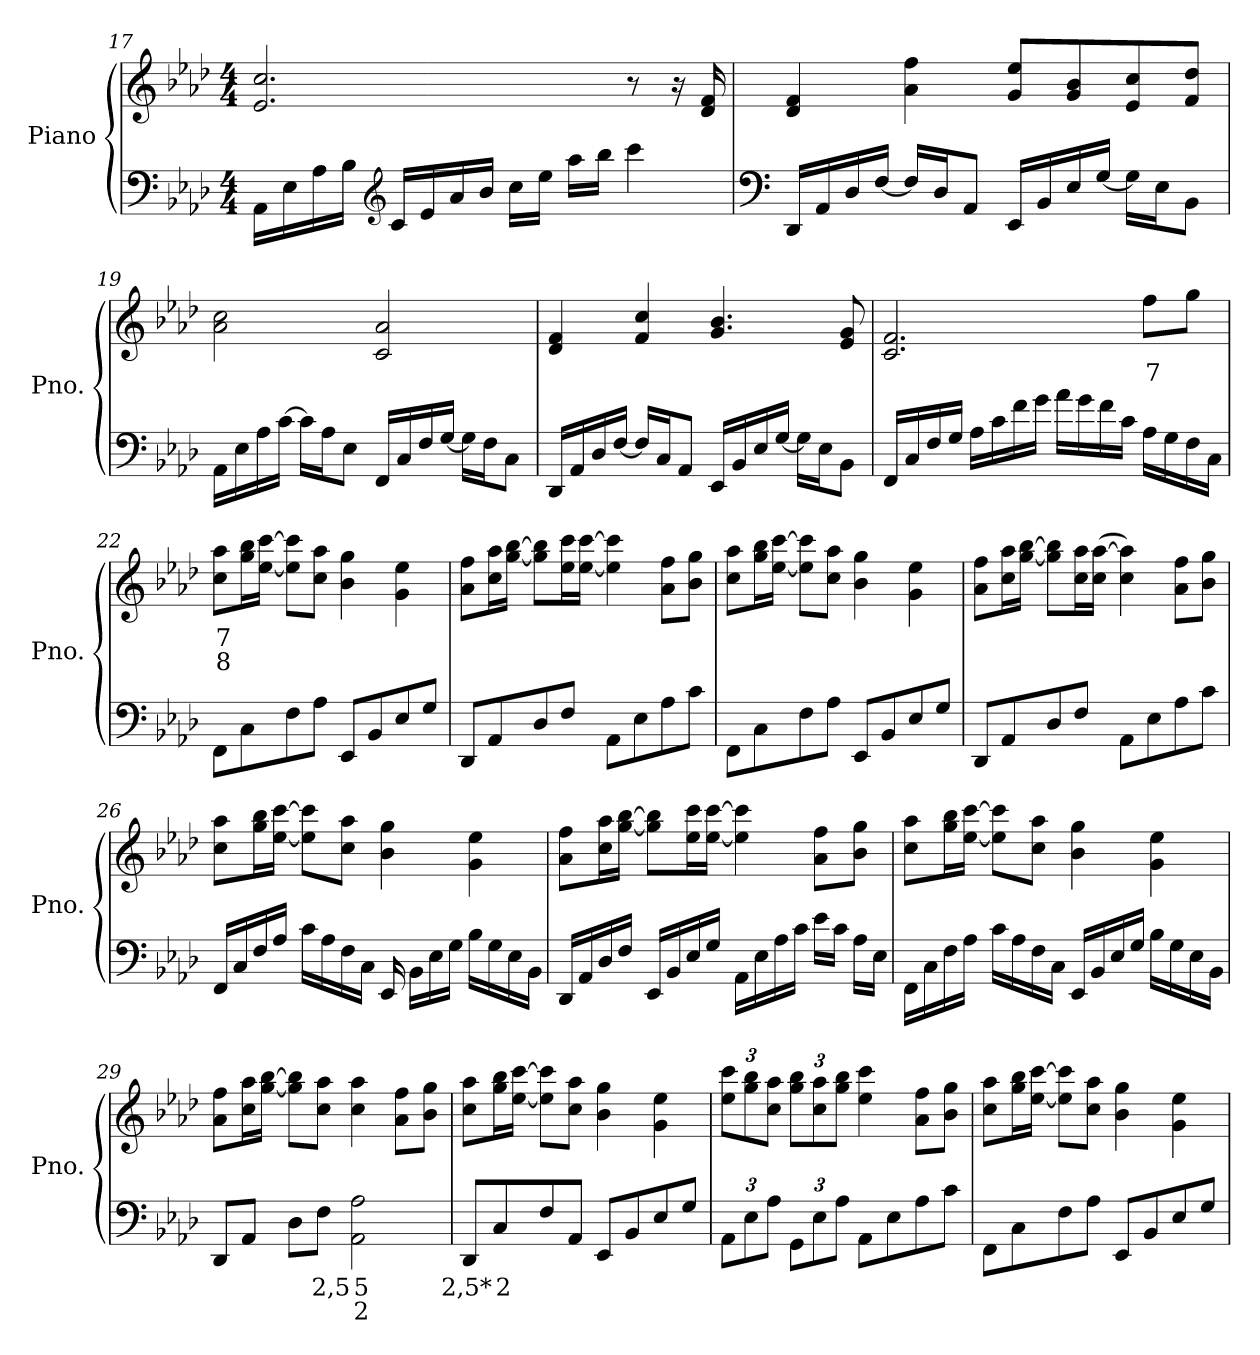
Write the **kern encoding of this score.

**kern	**text	**text	**kern	**text	**text
*part1	*part1	*part1	*part1	*part1	*part1
*staff2	*staff2	*staff2	*staff1	*staff1	*staff1
*I"Piano	*	*	*	*	*
*I'Pno.	*	*	*	*	*
!!LO:LB:g=z
*clefF4	*	*	*clefG2	*	*
*k[b-e-a-d-]	*	*	*k[b-e-a-d-]	*	*
*M4/4	*	*	*M4/4	*	*
=17	=17	=17	=17	=17	=17
16AA-i\LL	.	.	2.e-j/ 2.ccZ/	.	.
16E-i\	.	.	.	.	.
16A-i\	.	.	.	.	.
16B-i\JJ	.	.	.	.	.
*clefG2	*	*	*	*	*
16ci/LL	.	.	.	.	.
16e-i/	.	.	.	.	.
16a-i/	.	.	.	.	.
16b-i/JJ	.	.	.	.	.
16cci\LL	.	.	.	.	.
16ee-i\JJ	.	.	.	.	.
16aa-i\LL	.	.	.	.	.
16bb-i\JJ	.	.	.	.	.
4ccci\	.	.	8r	.	.
.	.	.	16r	.	.
.	.	.	16d-j/ 16fZ/	.	.
=18	=18	=18	=18	=18	=18
*clefF4	*	*	*	*	*
16DD-i/LL	.	.	4d-j/ 4fZ/	.	.
16AA-i/	.	.	.	.	.
16D-i/	.	.	.	.	.
[16Fi/JJ	.	.	.	.	.
16Fi/LL]	.	.	4a-j\ 4ffZ\	.	.
16D-i/J	.	.	.	.	.
8AA-i/J	.	.	.	.	.
16EE-i/LL	.	.	8gj/ 8ee-Z/L	.	.
16BB-i/	.	.	.	.	.
16E-i/	.	.	8gj/ 8b-Z/	.	.
[16Gi/JJ	.	.	.	.	.
16Gi\LL]	.	.	8e-j/ 8ccZ/	.	.
16E-i\J	.	.	.	.	.
8BB-i\J	.	.	8fj/ 8dd-Z/J	.	.
!!LO:PB:g=z
=19	=19	=19	=19	=19	=19
16AA-i\LL	.	.	2a-j\ 2ccZ\	.	.
16E-i\	.	.	.	.	.
16A-i\	.	.	.	.	.
[16ci\JJ	.	.	.	.	.
16ci\LL]	.	.	.	.	.
16A-i\J	.	.	.	.	.
8E-i\J	.	.	.	.	.
16FFi/LL	.	.	2cj/ 2a-Z/	.	.
16Ci/	.	.	.	.	.
16Fi/	.	.	.	.	.
[16Gi/JJ	.	.	.	.	.
16Gi\LL]	.	.	.	.	.
16Fi\J	.	.	.	.	.
8Ci\J	.	.	.	.	.
=20	=20	=20	=20	=20	=20
16DD-i/LL	.	.	4d-j/ 4fZ/	.	.
16AA-i/	.	.	.	.	.
16D-i/	.	.	.	.	.
[16Fi/JJ	.	.	.	.	.
16Fi/LL]	.	.	4fj/ 4ccZ/	.	.
16Ci/J	.	.	.	.	.
8AA-i/J	.	.	.	.	.
16EE-i/LL	.	.	4.gj/ 4.b-Z/	.	.
16BB-i/	.	.	.	.	.
16E-i/	.	.	.	.	.
[16Gi/JJ	.	.	.	.	.
16Gi\LL]	.	.	.	.	.
16E-i\J	.	.	.	.	.
8BB-i\J	.	.	8e-j/ 8gZ/	.	.
!!LO:LB:g=z
=21	=21	=21	=21	=21	=21
16FFi/LL	.	.	2.cj/ 2.fZ/	.	.
16Ci/	.	.	.	.	.
16Fi/	.	.	.	.	.
16Gi/JJ	.	.	.	.	.
16A-i\LL	.	.	.	.	.
16ci\	.	.	.	.	.
16fi\	.	.	.	.	.
16gi\JJ	.	.	.	.	.
16a-i\LL	.	.	.	.	.
16gi\	.	.	.	.	.
16fi\	.	.	.	.	.
16ci\JJ	.	.	.	.	.
!	!	!	!	!LO:LY:b	!
16A-i\LL	.	.	8ffV\L	7	.
16Gi\	.	.	.	.	.
16Fi\	.	.	8ggV\J	.	.
16Ci\JJ	.	.	.	.	.
=22	=22	=22	=22	=22	=22
!	!	!	!	!LO:LY:b	!LO:LY:b
8FFi\L	.	.	8ccN\ 8aa-V\L	7	8
8Ci\	.	.	16ggN\ 16bb-V\L	.	.
.	.	.	[16ee-N\ [16cccV\JJ	.	.
8Fi\	.	.	8ee-N\] 8cccV\]L	.	.
8A-i\J	.	.	8ccN\ 8aa-V\J	.	.
8EE-i/L	.	.	4b-N\ 4ggV\	.	.
8BB-i/	.	.	.	.	.
8E-i/	.	.	4gN\ 4ee-V\	.	.
8Gi/J	.	.	.	.	.
=23	=23	=23	=23	=23	=23
8DD-i/L	.	.	8a-N\ 8ffV\L	.	.
8AA-i/	.	.	16ccN\ 16aa-V\L	.	.
.	.	.	[16ggN\ [16bb-V\JJ	.	.
8D-i/	.	.	8ggN\] 8bb-V\]L	.	.
8Fi/J	.	.	16ee-N\ 16cccV\L	.	.
.	.	.	[16ee-N\ [16cccV\JJ	.	.
8AA-i\L	.	.	4ee-N\] 4cccV\]	.	.
8E-i\	.	.	.	.	.
8A-i\	.	.	8a-N\ 8ffV\L	.	.
8ci\J	.	.	8b-N\ 8ggV\J	.	.
!!LO:LB:g=z
=24	=24	=24	=24	=24	=24
8FFi\L	.	.	8ccN\ 8aa-V\L	.	.
8Ci\	.	.	16ggN\ 16bb-V\L	.	.
.	.	.	[16ee-N\ [16cccV\JJ	.	.
8Fi\	.	.	8ee-N\] 8cccV\]L	.	.
8A-i\J	.	.	8ccN\ 8aa-V\J	.	.
8EE-i/L	.	.	4b-N\ 4ggV\	.	.
8BB-i/	.	.	.	.	.
8E-i/	.	.	4gN\ 4ee-V\	.	.
8Gi/J	.	.	.	.	.
=25	=25	=25	=25	=25	=25
8DD-i/L	.	.	8a-N\ 8ffV\L	.	.
8AA-i/	.	.	16ccN\ 16aa-V\L	.	.
.	.	.	[16ggN\ [16bb-V\JJ	.	.
8D-i/	.	.	8ggN\] 8bb-V\]L	.	.
8Fi/J	.	.	16ccN\ 16aa-V\L	.	.
.	.	.	(<16ccN\ [16aa-V\JJ	.	.
8AA-i\L	.	.	4ccN\ 4aa-V\])	.	.
8E-i\	.	.	.	.	.
8A-i\	.	.	8a-N\ 8ffV\L	.	.
8ci\J	.	.	8b-N\ 8ggV\J	.	.
=26	=26	=26	=26	=26	=26
16FFi/LL	.	.	8ccN\ 8aa-V\L	.	.
16Ci/	.	.	.	.	.
16Fi/	.	.	16ggN\ 16bb-V\L	.	.
16A-i/JJ	.	.	[16ee-N\ [16cccV\JJ	.	.
16ci\LL	.	.	8ee-N\] 8cccV\]L	.	.
16A-i\	.	.	.	.	.
16Fi\	.	.	8ccN\ 8aa-V\J	.	.
16Ci\JJ	.	.	.	.	.
16EE-i/	.	.	4b-N\ 4ggV\	.	.
16BB-i\LL	.	.	.	.	.
16E-i\	.	.	.	.	.
16Gi\JJ	.	.	.	.	.
16B-i\LL	.	.	4gN\ 4ee-V\	.	.
16Gi\	.	.	.	.	.
16E-i\	.	.	.	.	.
16BB-i\JJ	.	.	.	.	.
!!LO:LB:g=z
=27	=27	=27	=27	=27	=27
16DD-i/LL	.	.	8a-N\ 8ffV\L	.	.
16AA-i/	.	.	.	.	.
16D-i/	.	.	16ccN\ 16aa-V\L	.	.
16Fi/JJ	.	.	[16ggN\ [16bb-V\JJ	.	.
16EE-i/LL	.	.	8ggN\] 8bb-V\]L	.	.
16BB-i/	.	.	.	.	.
16E-i/	.	.	16ee-N\ 16cccV\L	.	.
16Gi/JJ	.	.	[16ee-N\ [16cccV\JJ	.	.
16AA-i\LL	.	.	4ee-N\] 4cccV\]	.	.
16E-i\	.	.	.	.	.
16A-i\	.	.	.	.	.
16ci\JJ	.	.	.	.	.
16e-i\LL	.	.	8a-N\ 8ffV\L	.	.
16ci\JJ	.	.	.	.	.
16A-i\LL	.	.	8b-N\ 8ggV\J	.	.
16E-i\JJ	.	.	.	.	.
=28	=28	=28	=28	=28	=28
16FFi\LL	.	.	8ccN\ 8aa-V\L	.	.
16Ci\	.	.	.	.	.
16Fi\	.	.	16ggN\ 16bb-V\L	.	.
16A-i\JJ	.	.	[16ee-N\ [16cccV\JJ	.	.
16ci\LL	.	.	8ee-N\] 8cccV\]L	.	.
16A-i\	.	.	.	.	.
16Fi\	.	.	8ccN\ 8aa-V\J	.	.
16Ci\JJ	.	.	.	.	.
16EE-i/LL	.	.	4b-N\ 4ggV\	.	.
16BB-i/	.	.	.	.	.
16E-i/	.	.	.	.	.
16Gi/JJ	.	.	.	.	.
16B-i\LL	.	.	4gN\ 4ee-V\	.	.
16Gi\	.	.	.	.	.
16E-i\	.	.	.	.	.
16BB-i\JJ	.	.	.	.	.
!!LO:LB:g=z
=29	=29	=29	=29	=29	=29
8DD-i/L	.	.	8a-N\ 8ffV\L	.	.
8AA-i/J	.	.	16ccN\ 16aa-V\L	.	.
.	.	.	[16ggN\ [16bb-V\JJ	.	.
8D-i\L	.	.	8ggN\] 8bb-V\]L	.	.
!	!LO:LY:b	!	!	!	!
8Fi\J	2,5	.	8ccN\ 8aa-V\J	.	.
!	!LO:LY:b	!LO:LY:b	!	!	!
2AA-i\ 2A-l\	5	2	4ccN\ 4aa-V\	.	.
.	.	.	8a-N\ 8ffV\L	.	.
.	.	.	8b-N\ 8ggV\J	.	.
=30	=30	=30	=30	=30	=30
!	!LO:LY:b	!	!	!	!
8DD-i/L	2,5*	.	8ccN\ 8aa-V\L	.	.
!	!LO:LY:b	!	!	!	!
8Ci/	2	.	16ggN\ 16bb-V\L	.	.
.	.	.	[16ee-N\ [16cccV\JJ	.	.
8Fi/	.	.	8ee-N\] 8cccV\]L	.	.
8AA-i/J	.	.	8ccN\ 8aa-V\J	.	.
8EE-i/L	.	.	4b-N\ 4ggV\	.	.
8BB-i/	.	.	.	.	.
8E-i/	.	.	4gN\ 4ee-V\	.	.
8Gi/J	.	.	.	.	.
=31	=31	=31	=31	=31	=31
*Xbrackettup	*	*	*Xbrackettup	*	*
12AA-i\L	.	.	12ee-N\ 12cccV\L	.	.
12E-i\	.	.	12ggN\ 12bb-V\	.	.
12A-i\J	.	.	12ccN\ 12aa-V\J	.	.
12GGi\L	.	.	12ggN\ 12bb-V\L	.	.
12E-i\	.	.	12ccN\ 12aa-V\	.	.
12A-i\J	.	.	12ggN\ 12bb-V\J	.	.
8AA-i\L	.	.	4ee-N\ 4cccV\	.	.
8E-i\	.	.	.	.	.
8A-i\	.	.	8a-N\ 8ffV\L	.	.
8ci\J	.	.	8b-N\ 8ggV\J	.	.
!!LO:LB:g=z
=32	=32	=32	=32	=32	=32
8FFi\L	.	.	8ccN\ 8aa-V\L	.	.
8Ci\	.	.	16ggN\ 16bb-V\L	.	.
.	.	.	[16ee-N\ [16cccV\JJ	.	.
8Fi\	.	.	8ee-N\] 8cccV\]L	.	.
8A-i\J	.	.	8ccN\ 8aa-V\J	.	.
8EE-i/L	.	.	4b-N\ 4ggV\	.	.
8BB-i/	.	.	.	.	.
8E-i/	.	.	4gN\ 4ee-V\	.	.
8Gi/J	.	.	.	.	.
=	=	=	=	=	=
*-	*-	*-	*-	*-	*-
